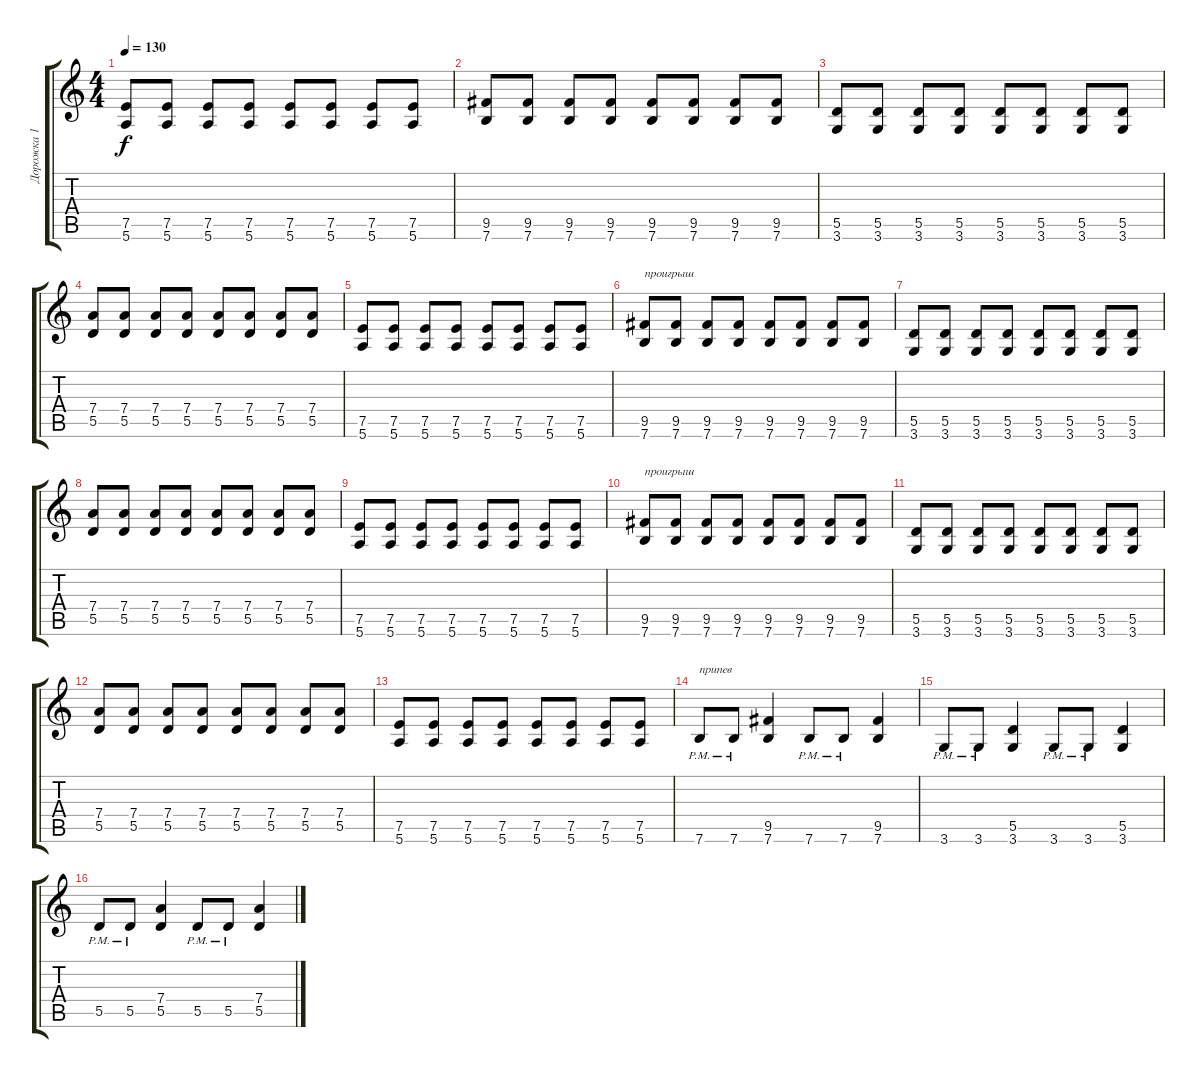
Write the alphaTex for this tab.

\track ("Дорожка 1" "Дорожка 1") {instrument overdrivenguitar}
\staff {score tabs}
\tuning (E4 B3 G3 D3 A2 E2) {hide}
\ts (4 4)
\tempo 130
\clef g2
\ks c
(7.5 5.6).8{dy f} (7.5 5.6).8 (7.5 5.6).8 (7.5 5.6).8 (7.5 5.6).8 (7.5 5.6).8 (7.5 5.6).8 (7.5 5.6).8 |
(9.5 7.6).8 (9.5 7.6).8 (9.5 7.6).8 (9.5 7.6).8 (9.5 7.6).8 (9.5 7.6).8 (9.5 7.6).8 (9.5 7.6).8 |
(5.5 3.6).8 (5.5 3.6).8 (5.5 3.6).8 (5.5 3.6).8 (5.5 3.6).8 (5.5 3.6).8 (5.5 3.6).8 (5.5 3.6).8 |
(7.4 5.5).8 (7.4 5.5).8 (7.4 5.5).8 (7.4 5.5).8 (7.4 5.5).8 (7.4 5.5).8 (7.4 5.5).8 (7.4 5.5).8 |
(7.5 5.6).8 (7.5 5.6).8 (7.5 5.6).8 (7.5 5.6).8 (7.5 5.6).8 (7.5 5.6).8 (7.5 5.6).8 (7.5 5.6).8 |
(9.5 7.6).8{txt "проигрыш"} (9.5 7.6).8 (9.5 7.6).8 (9.5 7.6).8 (9.5 7.6).8 (9.5 7.6).8 (9.5 7.6).8 (9.5 7.6).8 |
(5.5 3.6).8 (5.5 3.6).8 (5.5 3.6).8 (5.5 3.6).8 (5.5 3.6).8 (5.5 3.6).8 (5.5 3.6).8 (5.5 3.6).8 |
(7.4 5.5).8 (7.4 5.5).8 (7.4 5.5).8 (7.4 5.5).8 (7.4 5.5).8 (7.4 5.5).8 (7.4 5.5).8 (7.4 5.5).8 |
(7.5 5.6).8 (7.5 5.6).8 (7.5 5.6).8 (7.5 5.6).8 (7.5 5.6).8 (7.5 5.6).8 (7.5 5.6).8 (7.5 5.6).8 |
(9.5 7.6).8{txt "проигрыш"} (9.5 7.6).8 (9.5 7.6).8 (9.5 7.6).8 (9.5 7.6).8 (9.5 7.6).8 (9.5 7.6).8 (9.5 7.6).8 |
(5.5 3.6).8 (5.5 3.6).8 (5.5 3.6).8 (5.5 3.6).8 (5.5 3.6).8 (5.5 3.6).8 (5.5 3.6).8 (5.5 3.6).8 |
(7.4 5.5).8 (7.4 5.5).8 (7.4 5.5).8 (7.4 5.5).8 (7.4 5.5).8 (7.4 5.5).8 (7.4 5.5).8 (7.4 5.5).8 |
(7.5 5.6).8 (7.5 5.6).8 (7.5 5.6).8 (7.5 5.6).8 (7.5 5.6).8 (7.5 5.6).8 (7.5 5.6).8 (7.5 5.6).8 |
7.6{pm}.8{txt "припев"} 7.6{pm}.8 (9.5 7.6).4 7.6{pm}.8 7.6{pm}.8 (9.5 7.6).4 |
3.6{pm}.8 3.6{pm}.8 (5.5 3.6).4 3.6{pm}.8 3.6{pm}.8 (5.5 3.6).4 |
5.5{pm}.8 5.5{pm}.8 (7.4 5.5).4 5.5{pm}.8 5.5{pm}.8 (7.4 5.5).4
